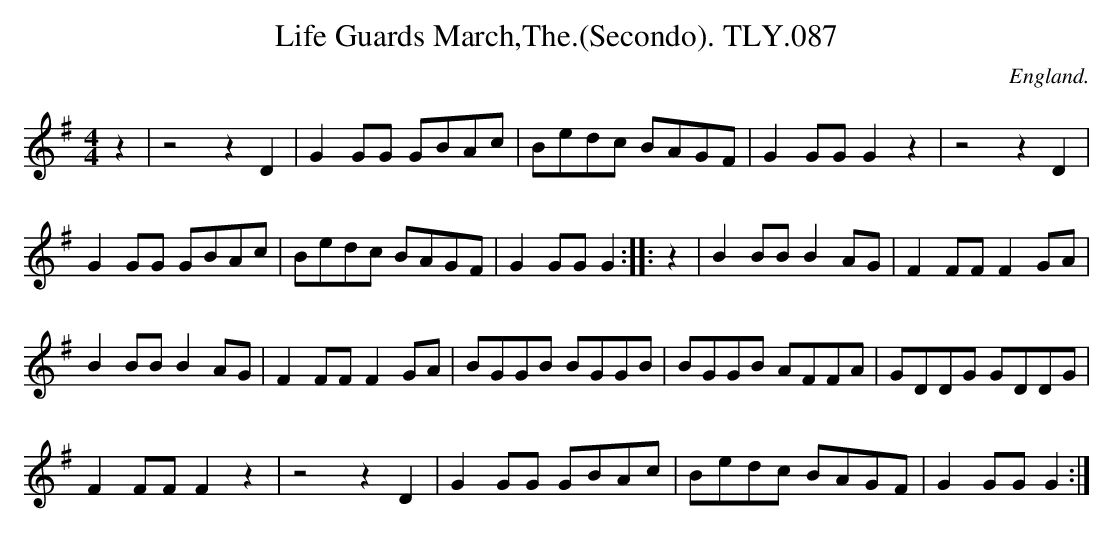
X:1
T:Life Guards March,The.(Secondo). TLY.087
M:4/4
L:1/8
O:England.
K:G
z2| z4 z2 D2|G2 GG GBAc|Bedc BAGF|G2GGG2 z2|z4 z2 D2|!
G2 GG GBAc|Bedc BAGF|G2GGG2:|
|:z2|B2BB B2 AG| F2FF F2GA|!
 B2BB B2 AG| F2 FFF2 GA| BGGB BGGB| BGGB AFFA|
GDDG GDDG |!
F2 FFF2 z2|z4 z2 D2|G2 GG GBAc|Bedc BAGF|G2GGG2:|]
